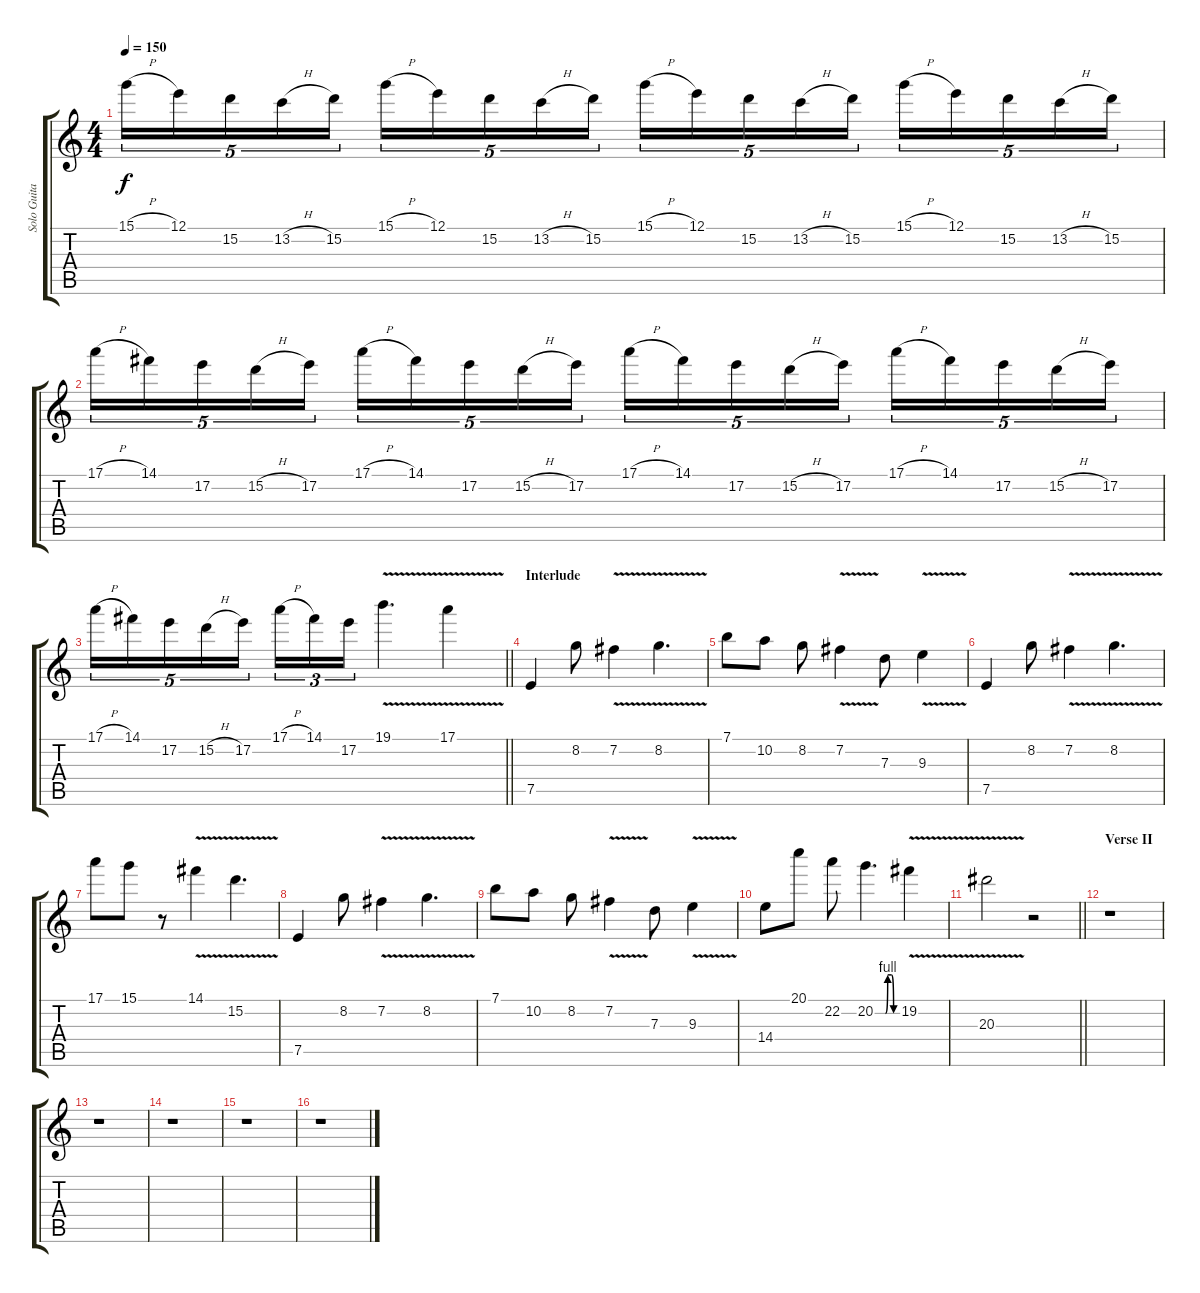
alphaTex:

\track ("Solo Guitar" "Solo Guita") {instrument overdrivenguitar}
\staff {score tabs}
\tuning (E4 B3 G3 D3 A2 E2) {hide}
\ts (4 4)
\tempo 150
\clef g2
\ks c
15.1{h}.16{tu (5 4) dy f} 12.1.16{tu (5 4)} 15.2.16{tu (5 4)} 13.2{h}.16{tu (5 4)} 15.2.16{tu (5 4)} 15.1{h}.16{tu (5 4)} 12.1.16{tu (5 4)} 15.2.16{tu (5 4)} 13.2{h}.16{tu (5 4)} 15.2.16{tu (5 4)} 15.1{h}.16{tu (5 4)} 12.1.16{tu (5 4)} 15.2.16{tu (5 4)} 13.2{h}.16{tu (5 4)} 15.2.16{tu (5 4)} 15.1{h}.16{tu (5 4)} 12.1.16{tu (5 4)} 15.2.16{tu (5 4)} 13.2{h}.16{tu (5 4)} 15.2.16{tu (5 4)} |
17.1{h}.16{tu (5 4)} 14.1.16{tu (5 4)} 17.2.16{tu (5 4)} 15.2{h}.16{tu (5 4)} 17.2.16{tu (5 4)} 17.1{h}.16{tu (5 4)} 14.1.16{tu (5 4)} 17.2.16{tu (5 4)} 15.2{h}.16{tu (5 4)} 17.2.16{tu (5 4)} 17.1{h}.16{tu (5 4)} 14.1.16{tu (5 4)} 17.2.16{tu (5 4)} 15.2{h}.16{tu (5 4)} 17.2.16{tu (5 4)} 17.1{h}.16{tu (5 4)} 14.1.16{tu (5 4)} 17.2.16{tu (5 4)} 15.2{h}.16{tu (5 4)} 17.2.16{tu (5 4)} |
\barLineRight lightlight
17.1{h}.16{tu (5 4)} 14.1.16{tu (5 4)} 17.2.16{tu (5 4)} 15.2{h}.16{tu (5 4)} 17.2.16{tu (5 4)} 17.1{h}.16{tu (3 2)} 14.1.16{tu (3 2)} 17.2.16{tu (3 2)} 19.1{v}.4{d} 17.1{v}.4 |
\section ("" "Interlude")
7.5.4{instrument overdrivenguitar} 8.2.8 7.2{v}.4 8.2{v}.4{d} |
7.1.8 10.2.8 8.2.8 7.2{v}.4 7.3.8 9.3{v}.4 |
7.5.4 8.2.8 7.2{v}.4 8.2{v}.4{d} |
17.1.8 15.1.8 r.8 14.1{v}.4 15.2{v}.4{d} |
7.5.4 8.2.8 7.2{v}.4 8.2{v}.4{d} |
7.1.8 10.2.8 8.2.8 7.2{v}.4 7.3.8 9.3{v}.4 |
14.4.8 20.1.8 22.2.8 20.2{be (custom 0 0 28 0 34 4 44 4 50 0 60 0)}.4{d} 19.2{v}.4 |
\barLineRight lightlight
20.3{v}.2 r.2 |
\section ("" "Verse II")
r.1 |
r.1 |
r.1 |
r.1 |
r.1
